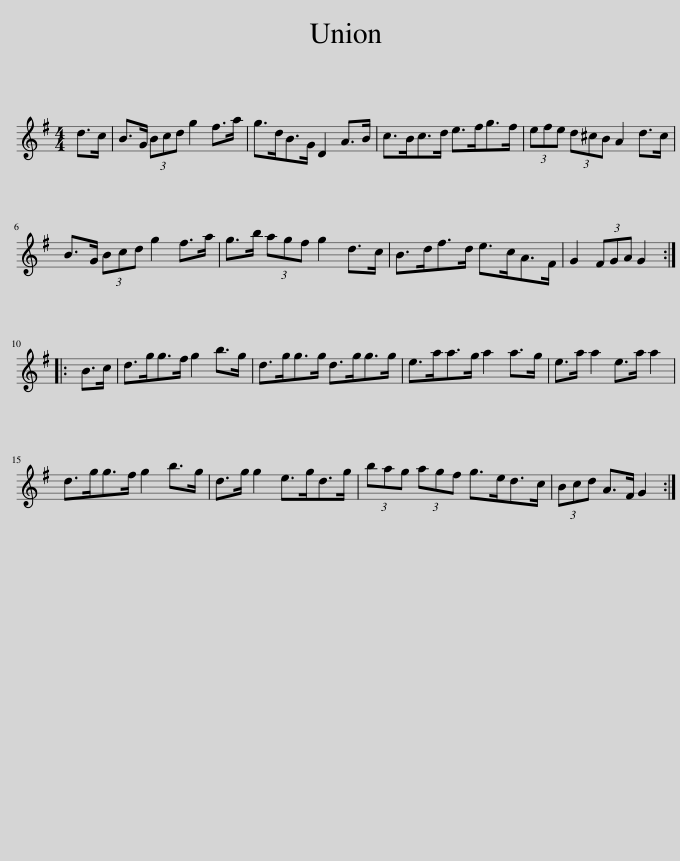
X:1
L:1/8
M:4/4
I:linebreak $
K:G
V:1 treble
V:1
 d>c | B>G (3Bcd g2 f>a | g>dB>G D2 A>B | c>Bc>d e>fg>f | (3efe (3d^cB A2 d>c |$ %5
 B>G (3Bcd g2 f>a | g>b (3agf g2 d>c | B>df>d e>cA>F | G2 (3FGA G2 ::$ B>c | %10
 d>gg>f g2 b>g | d>gg>g d>gg>g | e>aa>g a2 a>g | e>a a2 e>a a2 |$ d>gg>f g2 b>g | %15
 d>g g2 e>gd>g | (3bag (3agf g>ed>c | (3Bcd A>F G2 :| %18
